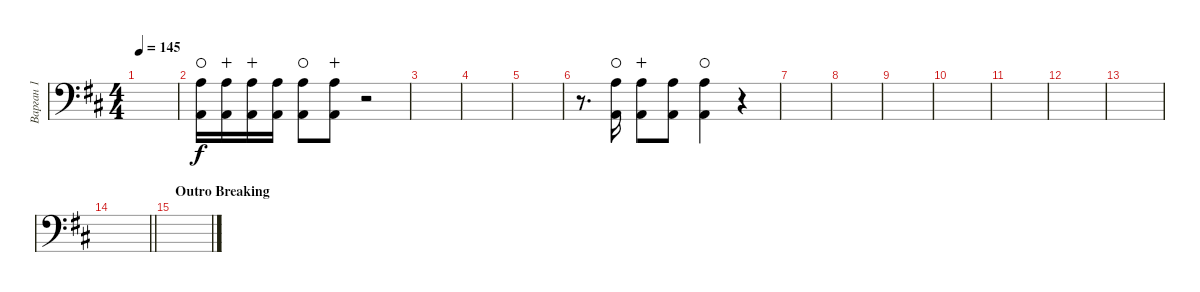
\track ("Варган 1" "Варган 1") {mute instrument acousticguitarsteel}
\staff {score}
\tuning (G2 D2 A1 E1) {hide}
\ts (4 4)
\tempo 145
\clef f4
\ks bminor
|
(2.1 0.3).16{bd 60 balance 4 waho} (2.1 0.3).16{bu 60 wahc} (2.1 0.3).16{bd 60 wahc} (2.1 0.3).16{bu 60} (2.1 0.3).8{bd 60 waho} (2.1 0.3).8{bd 60 wahc} r.2 |
|
|
|
r.8{d} (2.1 0.3).16{bu 60 waho} (2.1 0.3).8{bd 60 wahc} (2.1 0.3).8{bu 60} (2.1 0.3).4{bd 60 waho} r.4 |
|
|
|
|
|
|
|
\barLineRight lightlight
|
\section ("" "Outro Breaking")
